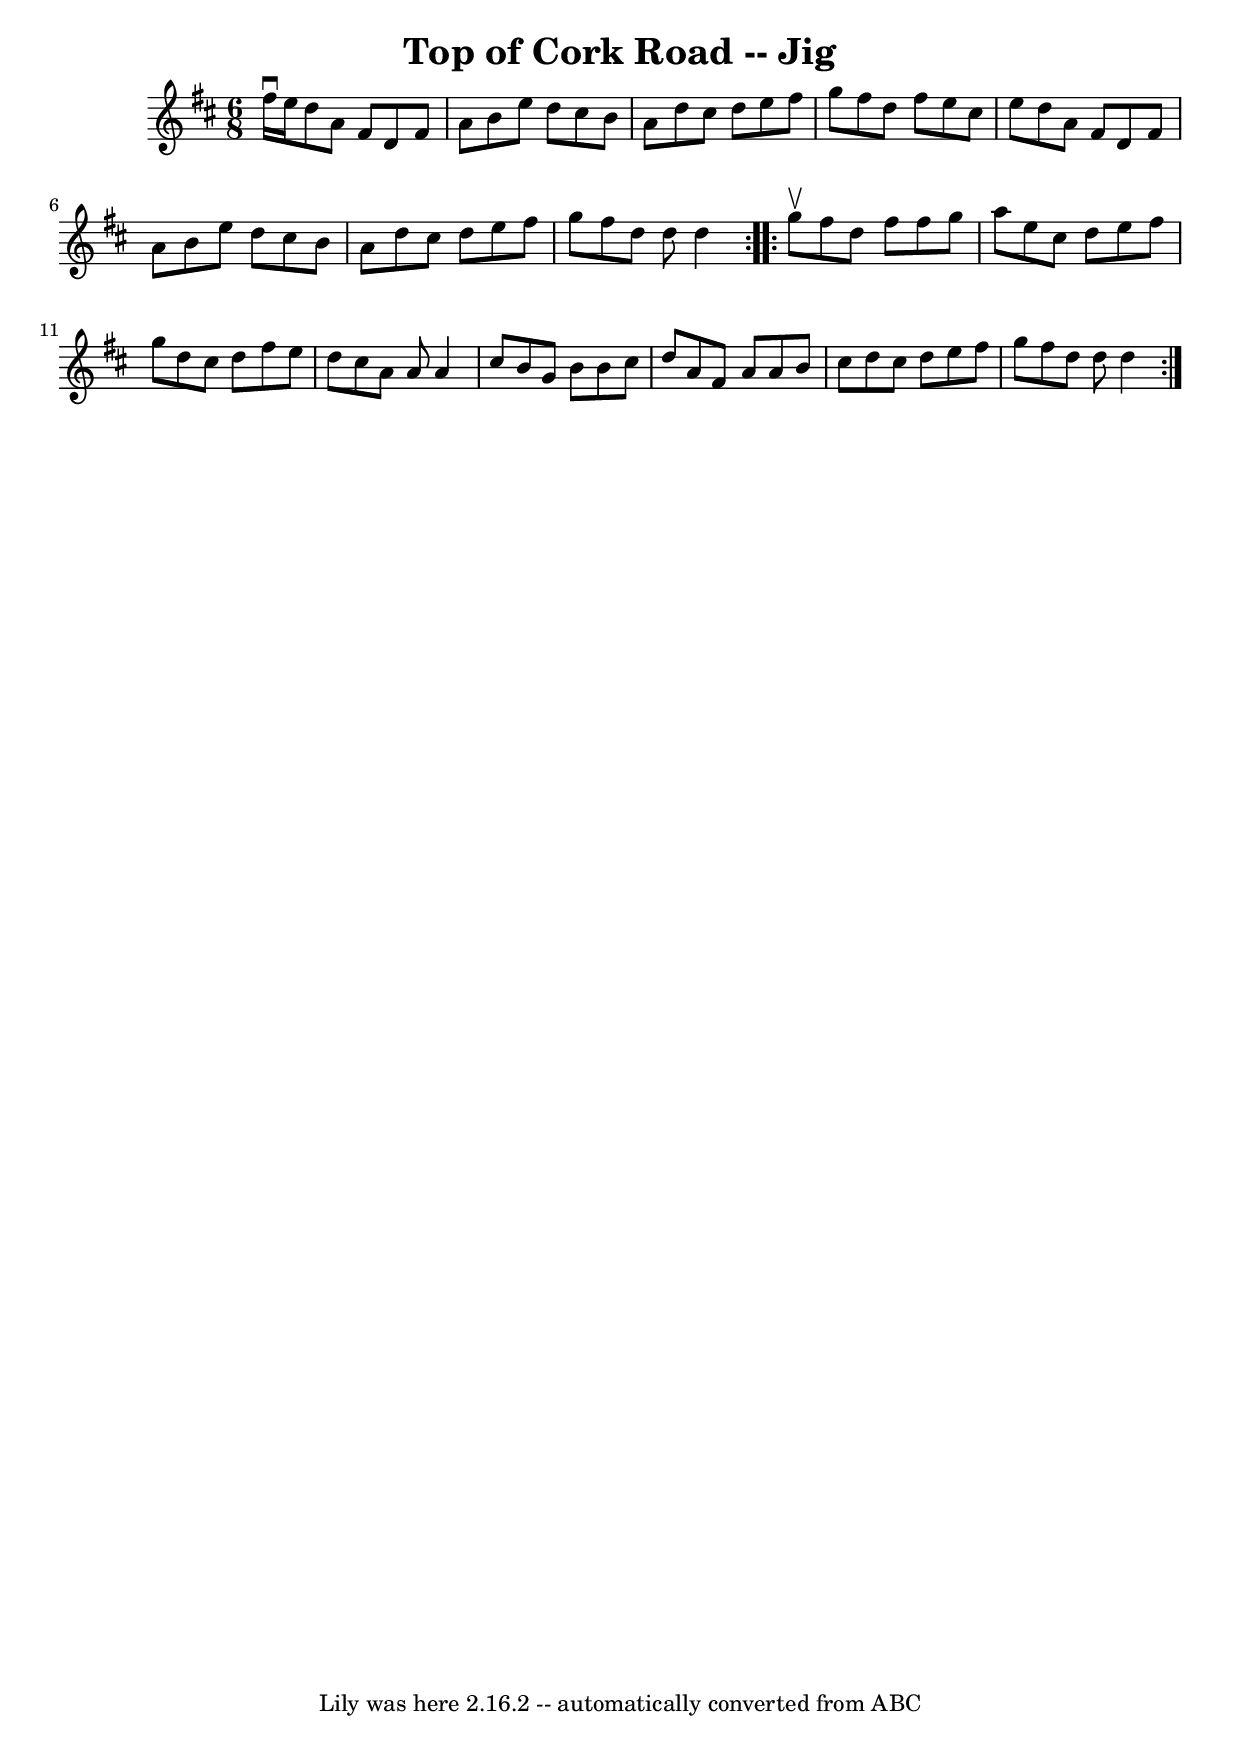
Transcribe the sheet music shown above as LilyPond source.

\version "2.16.2"
\include "Mammoth.ily"
\header {
  %% book = "Ryan's Mammoth Collection"
  crossRefNumber = "1"
  footnotes = "\\\\85 439"
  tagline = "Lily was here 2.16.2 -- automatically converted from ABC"
  title = "Top of Cork Road -- Jig"

}
voicedefault =  {



  \repeat volta 2 {

    \time 6/8 
    \key d \major
 fis''16^\downbow e''16  |
    d''8 a'8   
    fis'8 d'8 fis'8 a'8    |
    b'8 e''8 d''8 cis''8    
    b'8 a'8    |
    d''8 cis''8 d''8 e''8 fis''8 g''8    
    |
    fis''8 d''8 fis''8 e''8 cis''8 e''8    |
    
    d''8 a'8 fis'8 d'8 fis'8 a'8    |
    b'8 e''8 d''8   
    cis''8 b'8 a'8    |
    d''8 cis''8 d''8 e''8 fis''8    
    g''8    |
    fis''8 d''8 d''8 d''4  
  }     
  \repeat volta 2 {
    
    g''8^\upbow |
    fis''8 d''8 fis''8 fis''8 g''8 a''8    
    |
    e''8 cis''8 d''8 e''8 fis''8 g''8    |
    d''8  
    cis''8 d''8 fis''8 e''8 d''8    |
    cis''8 a'8 a'8   
    a'4 cis''8    |
    b'8 g'8 b'8 b'8 cis''8 d''8    
    |
    a'8 fis'8 a'8 a'8 b'8 cis''8    |
    d''8    
    cis''8 d''8 e''8 fis''8 g''8    |
    fis''8 d''8 d''8   
    d''4  
  }   

}

\score{
  <<

    \context Staff="default"
    {
      \voicedefault 
      
    }

  >>
  \layout {
    
  }
  \midi {
  }

}
